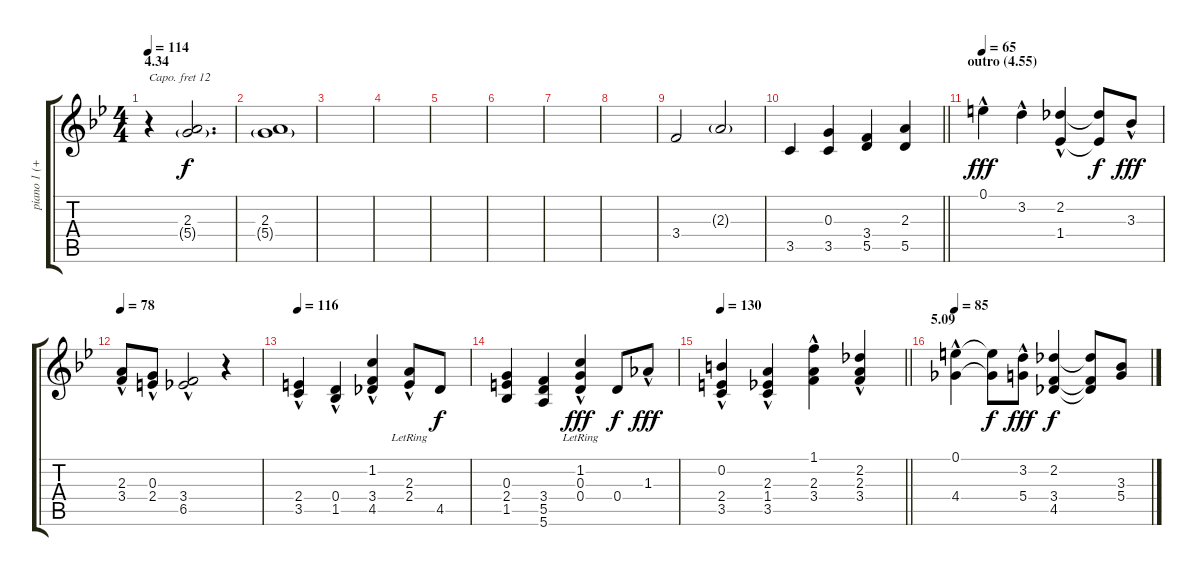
\track ("piano 1 (+12)" "piano 1 (+") {instrument acousticgrandpiano}
\staff {score tabs}
\capo 12
\tuning (E4 B3 G3 D3 A2 E2) {hide}
\ts (4 4)
\section ("" "4.34")
\tempo 114
\clef g2
\ks bb
r.4{dy f} (2.3 5.4{g}).2{d} |
(2.3 5.4{g}).1 |
|
|
|
|
|
|
3.4.2 2.3{g}.2 |
\barLineRight lightlight
3.5.4 (0.3 3.5).4 (3.4 5.5).4 (2.3 5.5).4 |
\section ("" "outro (4.55)")
\tempo 65
0.1{hac}.4{dy fff} 3.2{hac}.4 (2.2{hac} 1.4).4 (2.2{t} 1.4{t}).8{dy f} 3.3{hac}.8{dy fff} |
\tempo 78
(2.3{hac} 3.4).8 (0.3{hac} 2.4).8 (3.4{hac} 6.5).2 r.4 |
\tempo 116
(2.4{hac} 3.5).4 (0.4{hac} 1.5).4 (1.2{hac} 3.4 4.5).4 (2.3{hac lr} 2.4{lr}).8 4.5.8{dy f} |
(0.3 2.4 1.5).4 (3.4 5.5 5.6).4 (1.2{hac lr} 0.3{lr} 0.4).4{dy fff} 0.4.8{dy f} 1.3{hac}.8{dy fff} |
\tempo 130
\barLineRight lightlight
(0.2{hac} 2.4 3.5).4 (2.3{hac} 1.4 3.5).4 (1.1{hac} 2.3 3.4).4 (2.2{hac} 2.3 3.4).4 |
\section ("" "5.09")
\tempo 85
(0.1{hac} 4.4).4 (0.1{t} 4.4{t}).8{dy f} (3.2{hac} 5.4).8{dy fff} (2.2 3.4 4.5).4{dy f} (2.2{t} 3.4{t} 4.5{t}).8 (3.3 5.4).8
